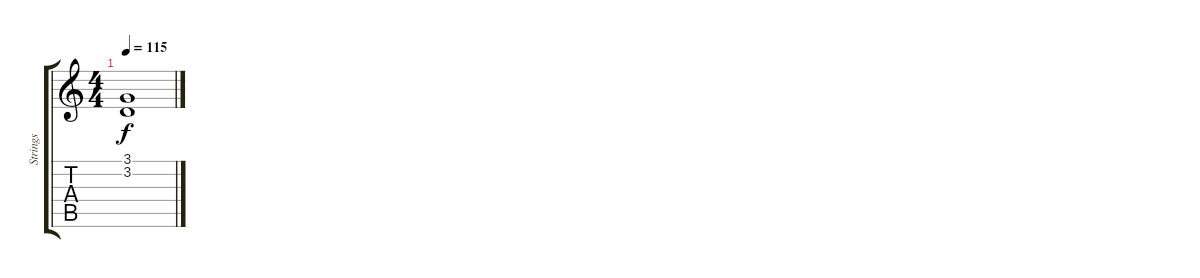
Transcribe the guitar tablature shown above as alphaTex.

\track ("Strings" "Strings") {instrument viola}
\staff {score tabs}
\tuning (E4 B3 G3 D3 A2 E2) {hide}
\ts (4 4)
\tempo 115
\clef g2
\ks c
(3.1 3.2).1{dy f}
